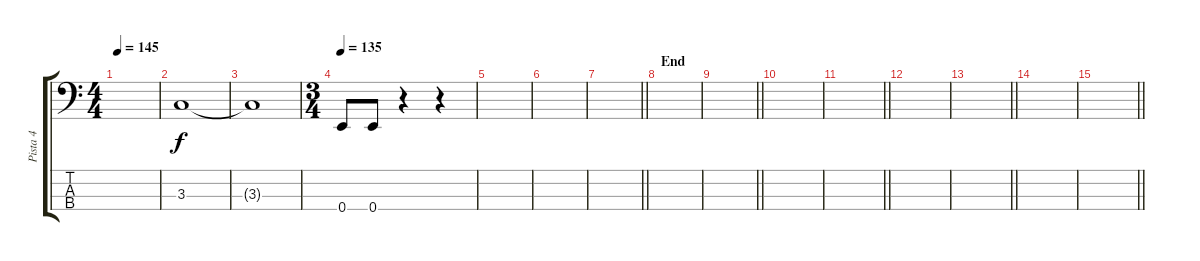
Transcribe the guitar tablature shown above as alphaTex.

\track ("Pista 4" "Pista 4") {instrument electricbassfinger}
\staff {score tabs}
\tuning (G2 D2 A1 E1) {hide}
\ts (4 4)
\tempo 145
\clef f4
\ks c
|
3.3.1 |
3.3{t}.1 |
\ts (3 4)
\tempo 135
0.4.8 0.4.8 r.4 r.4 |
|
|
\barLineRight lightlight
|
\section ("" "End")
|
\barLineRight lightlight
|
|
\barLineRight lightlight
|
|
\barLineRight lightlight
|
|
\barLineRight lightlight
